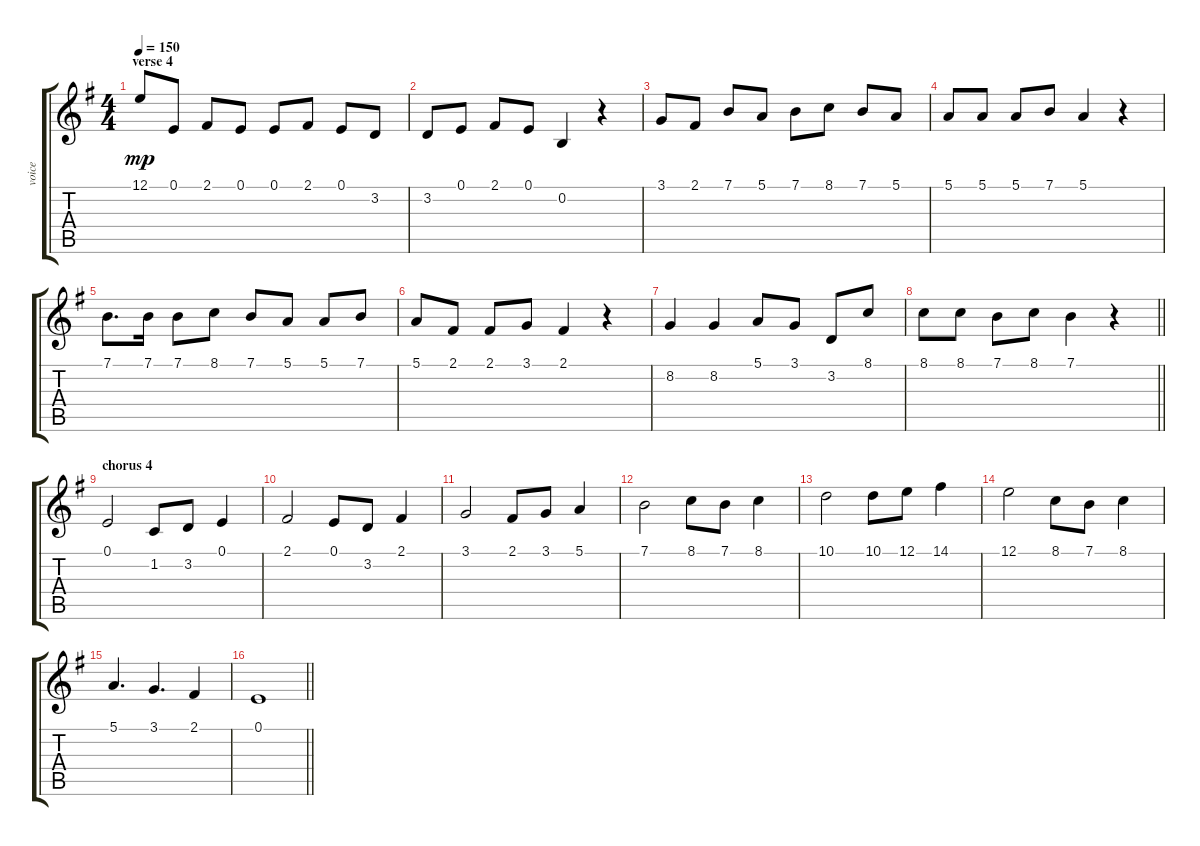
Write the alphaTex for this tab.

\track ("voice" "voice") {instrument lead2sawtooth}
\staff {score tabs}
\tuning (E4 B3 G3 D3 A2 E2) {hide}
\ts (4 4)
\section ("" "verse 4")
\tempo 150
\clef g2
\ks eminor
12.1.8{dy mp volume 16} 0.1.8 2.1.8 0.1.8 0.1.8 2.1.8 0.1.8 3.2.8 |
3.2.8 0.1.8 2.1.8 0.1.8 0.2.4 r.4 |
3.1.8 2.1.8 7.1.8 5.1.8 7.1.8 8.1.8 7.1.8 5.1.8 |
5.1.8 5.1.8 5.1.8 7.1.8 5.1.4 r.4 |
7.1.8{d} 7.1.16 7.1.8 8.1.8 7.1.8 5.1.8 5.1.8 7.1.8 |
5.1.8 2.1.8 2.1.8 3.1.8 2.1.4 r.4 |
8.2.4 8.2.4 5.1.8 3.1.8 3.2.8 8.1.8 |
\barLineRight lightlight
8.1.8 8.1.8 7.1.8 8.1.8 7.1.4 r.4 |
\section ("" "chorus 4")
0.1.2 1.2.8 3.2.8 0.1.4 |
2.1.2 0.1.8 3.2.8 2.1.4 |
3.1.2 2.1.8 3.1.8 5.1.4 |
7.1.2 8.1.8 7.1.8 8.1.4 |
10.1.2 10.1.8 12.1.8 14.1.4 |
12.1.2 8.1.8 7.1.8 8.1.4 |
5.1.4{d} 3.1.4{d} 2.1.4 |
\barLineRight lightlight
0.1{sl}.1
